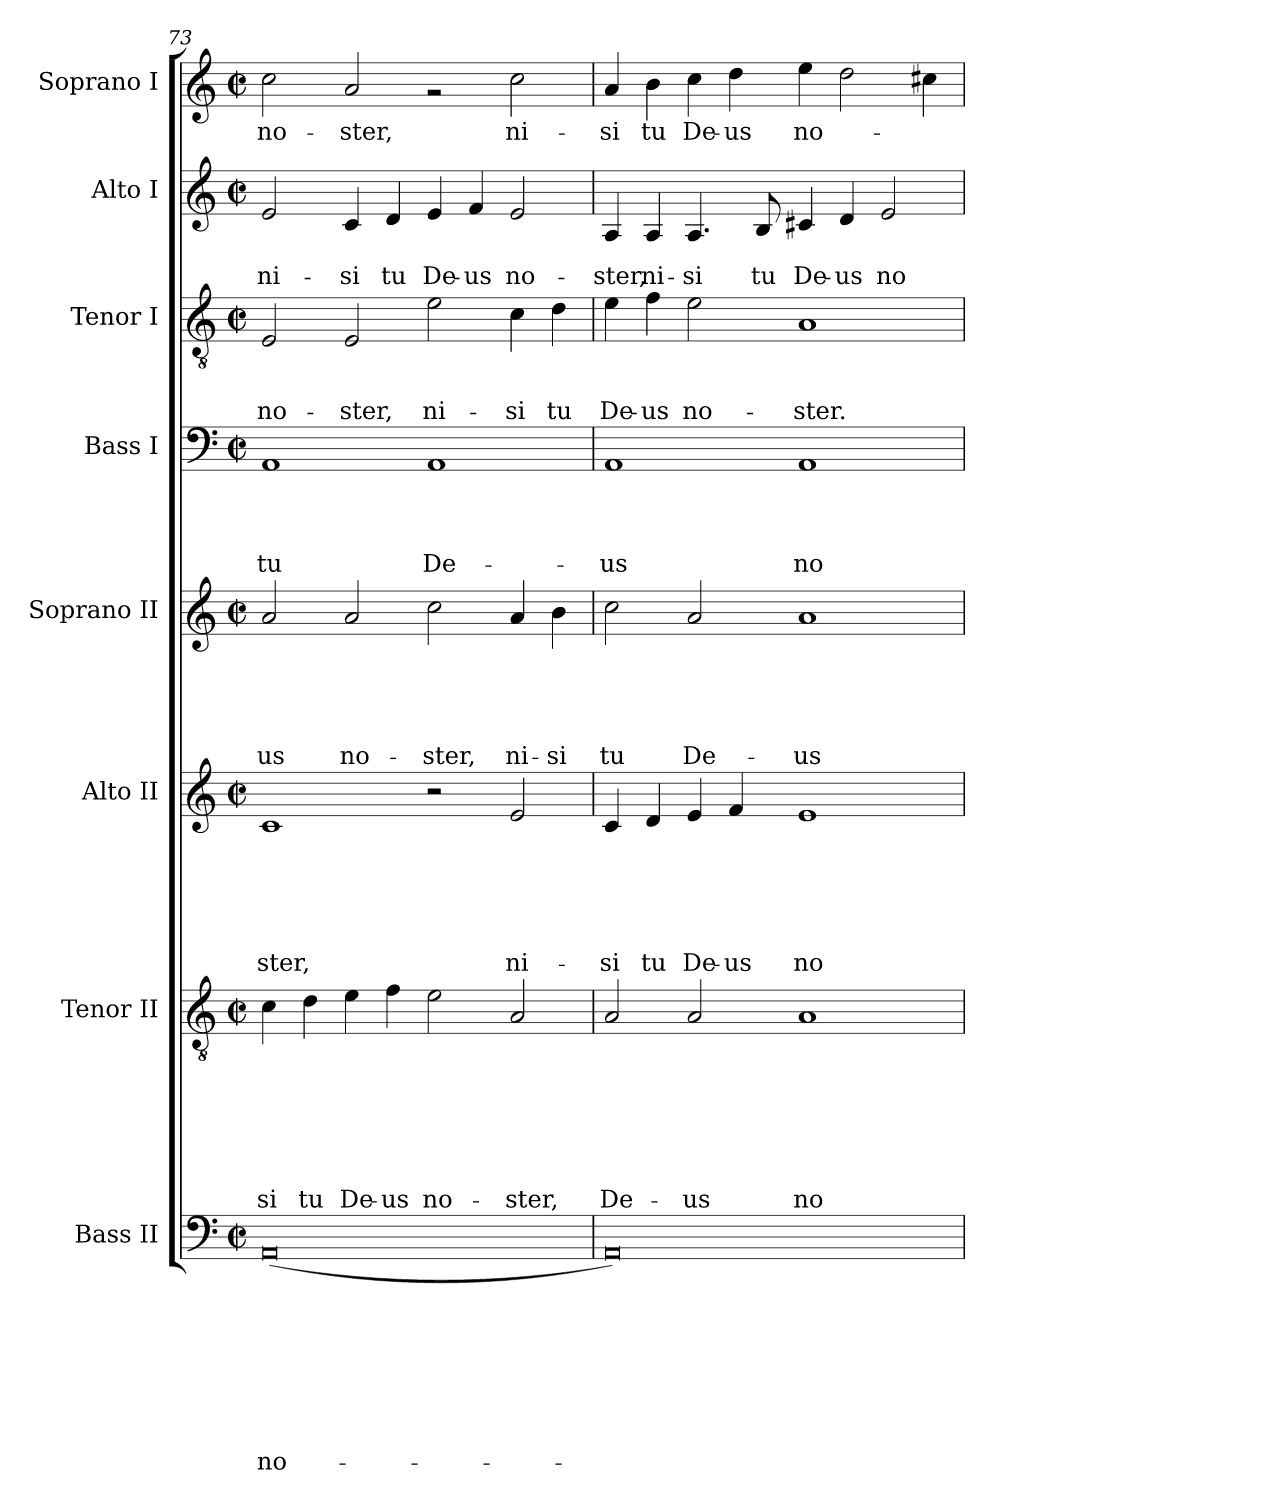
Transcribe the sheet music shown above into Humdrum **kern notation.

**kern	**text	**text	**text	**text	**text	**text	**text	**text	**kern	**text	**text	**text	**text	**text	**text	**text	**kern	**text	**text	**text	**text	**text	**text	**kern	**text	**text	**text	**text	**text	**kern	**text	**text	**text	**text	**kern	**text	**text	**text	**kern	**text	**text	**kern	**text
*part8	*part8	*part8	*part8	*part8	*part8	*part8	*part8	*part8	*part7	*part7	*part7	*part7	*part7	*part7	*part7	*part7	*part6	*part6	*part6	*part6	*part6	*part6	*part6	*part5	*part5	*part5	*part5	*part5	*part5	*part4	*part4	*part4	*part4	*part4	*part3	*part3	*part3	*part3	*part2	*part2	*part2	*part1	*part1
*staff8	*staff8	*staff8	*staff8	*staff8	*staff8	*staff8	*staff8	*staff8	*staff7	*staff7	*staff7	*staff7	*staff7	*staff7	*staff7	*staff7	*staff6	*staff6	*staff6	*staff6	*staff6	*staff6	*staff6	*staff5	*staff5	*staff5	*staff5	*staff5	*staff5	*staff4	*staff4	*staff4	*staff4	*staff4	*staff3	*staff3	*staff3	*staff3	*staff2	*staff2	*staff2	*staff1	*staff1
*I"Bass II	*	*	*	*	*	*	*	*	*I"Tenor II	*	*	*	*	*	*	*	*I"Alto II	*	*	*	*	*	*	*I"Soprano II	*	*	*	*	*	*I"Bass I	*	*	*	*	*I"Tenor I	*	*	*	*I"Alto I	*	*	*I"Soprano I	*
!!LO:LB:g=z
*clefF4	*	*	*	*	*	*	*	*	*clefGv2	*	*	*	*	*	*	*	*clefG2	*	*	*	*	*	*	*clefG2	*	*	*	*	*	*clefF4	*	*	*	*	*clefGv2	*	*	*	*clefG2	*	*	*clefG2	*
*k[]	*	*	*	*	*	*	*	*	*k[]	*	*	*	*	*	*	*	*k[]	*	*	*	*	*	*	*k[]	*	*	*	*	*	*k[]	*	*	*	*	*k[]	*	*	*	*k[]	*	*	*k[]	*
*C:	*	*	*	*	*	*	*	*	*C:	*	*	*	*	*	*	*	*C:	*	*	*	*	*	*	*C:	*	*	*	*	*	*C:	*	*	*	*	*C:	*	*	*	*C:	*	*	*C:	*
*M2/2	*	*	*	*	*	*	*	*	*M2/2	*	*	*	*	*	*	*	*M2/2	*	*	*	*	*	*	*M2/2	*	*	*	*	*	*M2/2	*	*	*	*	*M2/2	*	*	*	*M2/2	*	*	*M2/2	*
*met(c|)	*	*	*	*	*	*	*	*	*met(c|)	*	*	*	*	*	*	*	*met(c|)	*	*	*	*	*	*	*met(c|)	*	*	*	*	*	*met(c|)	*	*	*	*	*met(c|)	*	*	*	*met(c|)	*	*	*met(c|)	*
=73	=73	=73	=73	=73	=73	=73	=73	=73	=73	=73	=73	=73	=73	=73	=73	=73	=73	=73	=73	=73	=73	=73	=73	=73	=73	=73	=73	=73	=73	=73	=73	=73	=73	=73	=73	=73	=73	=73	=73	=73	=73	=73	=73
!	!	!	!	!	!	!	!	!LO:LY:b	!	!	!	!	!	!	!	!LO:LY:b	!	!	!	!	!	!	!LO:LY:b	!	!	!	!	!	!LO:LY:b	!	!	!	!	!LO:LY:b	!	!	!	!LO:LY:b	!	!	!LO:LY:b	!	!LO:LY:b
(<0AA	.	.	.	.	.	.	.	no-	4c\	.	.	.	.	.	.	-si	1c	.	.	.	.	.	-ster,	2a/	.	.	.	.	-us	1AA	.	.	.	tu	2E/	.	.	no-	2e/	.	ni-	2cc\	no-
!	!	!	!	!	!	!	!	!	!	!	!	!	!	!	!	!LO:LY:b	!	!	!	!	!	!	!	!	!	!	!	!	!	!	!	!	!	!	!	!	!	!	!	!	!	!	!
.	.	.	.	.	.	.	.	.	4d\	.	.	.	.	.	.	tu	.	.	.	.	.	.	.	.	.	.	.	.	.	.	.	.	.	.	.	.	.	.	.	.	.	.	.
!	!	!	!	!	!	!	!	!	!	!	!	!	!	!	!	!LO:LY:b	!	!	!	!	!	!	!	!	!	!	!	!	!LO:LY:b	!	!	!	!	!	!	!	!	!LO:LY:b	!	!	!LO:LY:b	!	!LO:LY:b
.	.	.	.	.	.	.	.	.	4e\	.	.	.	.	.	.	De-	.	.	.	.	.	.	.	2a/	.	.	.	.	no-	.	.	.	.	.	2E/	.	.	-ster,	4c/	.	-si	2a/	-ster,
!	!	!	!	!	!	!	!	!	!	!	!	!	!	!	!	!LO:LY:b	!	!	!	!	!	!	!	!	!	!	!	!	!	!	!	!	!	!	!	!	!	!	!	!	!LO:LY:b	!	!
.	.	.	.	.	.	.	.	.	4f\	.	.	.	.	.	.	-us	.	.	.	.	.	.	.	.	.	.	.	.	.	.	.	.	.	.	.	.	.	.	4d/	.	tu	.	.
!	!	!	!	!	!	!	!	!	!	!	!	!	!	!	!	!LO:LY:b	!	!	!	!	!	!	!	!	!	!	!	!	!LO:LY:b	!	!	!	!	!LO:LY:b	!	!	!	!LO:LY:b	!	!	!LO:LY:b	!	!
.	.	.	.	.	.	.	.	.	2e\	.	.	.	.	.	.	no-	2r	.	.	.	.	.	.	2cc\	.	.	.	.	-ster,	1AA	.	.	.	De-	2e\	.	.	ni-	4e/	.	De-	2rg	.
!	!	!	!	!	!	!	!	!	!	!	!	!	!	!	!	!	!	!	!	!	!	!	!	!	!	!	!	!	!	!	!	!	!	!	!	!	!	!	!	!	!LO:LY:b	!	!
.	.	.	.	.	.	.	.	.	.	.	.	.	.	.	.	.	.	.	.	.	.	.	.	.	.	.	.	.	.	.	.	.	.	.	.	.	.	.	4f/	.	-us	.	.
!	!	!	!	!	!	!	!	!	!	!	!	!	!	!	!	!LO:LY:b	!	!	!	!	!	!	!LO:LY:b	!	!	!	!	!	!LO:LY:b	!	!	!	!	!	!	!	!	!LO:LY:b	!	!	!LO:LY:b	!	!LO:LY:b
.	.	.	.	.	.	.	.	.	2A/	.	.	.	.	.	.	-ster,	2e/	.	.	.	.	.	ni-	4a/	.	.	.	.	ni-	.	.	.	.	.	4c\	.	.	-si	2e/	.	no-	2cc\	ni-
!	!	!	!	!	!	!	!	!	!	!	!	!	!	!	!	!	!	!	!	!	!	!	!	!	!	!	!	!	!LO:LY:b	!	!	!	!	!	!	!	!	!LO:LY:b	!	!	!	!	!
.	.	.	.	.	.	.	.	.	.	.	.	.	.	.	.	.	.	.	.	.	.	.	.	4b\	.	.	.	.	-si	.	.	.	.	.	4d\	.	.	tu	.	.	.	.	.
=74	=74	=74	=74	=74	=74	=74	=74	=74	=74	=74	=74	=74	=74	=74	=74	=74	=74	=74	=74	=74	=74	=74	=74	=74	=74	=74	=74	=74	=74	=74	=74	=74	=74	=74	=74	=74	=74	=74	=74	=74	=74	=74	=74
!	!	!	!	!	!	!	!	!	!	!	!	!	!	!	!	!LO:LY:b	!	!	!	!	!	!	!LO:LY:b	!	!	!	!	!	!LO:LY:b	!	!	!	!	!LO:LY:b	!	!	!	!LO:LY:b	!	!	!LO:LY:b	!	!LO:LY:b
0AA)	.	.	.	.	.	.	.	.	2A/	.	.	.	.	.	.	De-	4c/	.	.	.	.	.	-si	2cc\	.	.	.	.	tu	1AA	.	.	.	-us	4e\	.	.	De-	4A/	.	-ster,	4a/	-si
!	!	!	!	!	!	!	!	!	!	!	!	!	!	!	!	!	!	!	!	!	!	!	!LO:LY:b	!	!	!	!	!	!	!	!	!	!	!	!	!	!	!LO:LY:b	!	!	!LO:LY:b	!	!LO:LY:b
.	.	.	.	.	.	.	.	.	.	.	.	.	.	.	.	.	4d/	.	.	.	.	.	tu	.	.	.	.	.	.	.	.	.	.	.	4f\	.	.	-us	4A/	.	ni-	4b\	tu
!	!	!	!	!	!	!	!	!	!	!	!	!	!	!	!	!LO:LY:b	!	!	!	!	!	!	!LO:LY:b	!	!	!	!	!	!LO:LY:b	!	!	!	!	!	!	!	!	!LO:LY:b	!	!	!LO:LY:b	!	!LO:LY:b
.	.	.	.	.	.	.	.	.	2A/	.	.	.	.	.	.	-us	4e/	.	.	.	.	.	De-	2a/	.	.	.	.	De-	.	.	.	.	.	2e\	.	.	no-	4.A/	.	-si	4cc\	De-
!	!	!	!	!	!	!	!	!	!	!	!	!	!	!	!	!	!	!	!	!	!	!	!LO:LY:b	!	!	!	!	!	!	!	!	!	!	!	!	!	!	!	!	!	!	!	!LO:LY:b
.	.	.	.	.	.	.	.	.	.	.	.	.	.	.	.	.	4f/	.	.	.	.	.	-us	.	.	.	.	.	.	.	.	.	.	.	.	.	.	.	.	.	.	4dd\	-us
!	!	!	!	!	!	!	!	!	!	!	!	!	!	!	!	!	!	!	!	!	!	!	!	!	!	!	!	!	!	!	!	!	!	!	!	!	!	!	!	!	!LO:LY:b	!	!
.	.	.	.	.	.	.	.	.	.	.	.	.	.	.	.	.	.	.	.	.	.	.	.	.	.	.	.	.	.	.	.	.	.	.	.	.	.	.	8B/	.	tu	.	.
!	!	!	!	!	!	!	!	!	!	!	!	!	!	!	!	!LO:LY:b	!	!	!	!	!	!	!LO:LY:b	!	!	!	!	!	!LO:LY:b	!	!	!	!	!LO:LY:b	!	!	!	!LO:LY:b	!	!	!LO:LY:b	!	!LO:LY:b
.	.	.	.	.	.	.	.	.	1A	.	.	.	.	.	.	no-	1e	.	.	.	.	.	no-	1a	.	.	.	.	-us	1AA	.	.	.	no-	1A	.	.	-ster.	4c#X/	.	De-	4ee\	no-
!	!	!	!	!	!	!	!	!	!	!	!	!	!	!	!	!	!	!	!	!	!	!	!	!	!	!	!	!	!	!	!	!	!	!	!	!	!	!	!	!	!LO:LY:b	!	!
.	.	.	.	.	.	.	.	.	.	.	.	.	.	.	.	.	.	.	.	.	.	.	.	.	.	.	.	.	.	.	.	.	.	.	.	.	.	.	4d/	.	-us	2dd\	.
!	!	!	!	!	!	!	!	!	!	!	!	!	!	!	!	!	!	!	!	!	!	!	!	!	!	!	!	!	!	!	!	!	!	!	!	!	!	!	!	!	!LO:LY:b	!	!
.	.	.	.	.	.	.	.	.	.	.	.	.	.	.	.	.	.	.	.	.	.	.	.	.	.	.	.	.	.	.	.	.	.	.	.	.	.	.	2e/	.	no-	.	.
.	.	.	.	.	.	.	.	.	.	.	.	.	.	.	.	.	.	.	.	.	.	.	.	.	.	.	.	.	.	.	.	.	.	.	.	.	.	.	.	.	.	4cc#X\	.
=	=	=	=	=	=	=	=	=	=	=	=	=	=	=	=	=	=	=	=	=	=	=	=	=	=	=	=	=	=	=	=	=	=	=	=	=	=	=	=	=	=	=	=
*-	*-	*-	*-	*-	*-	*-	*-	*-	*-	*-	*-	*-	*-	*-	*-	*-	*-	*-	*-	*-	*-	*-	*-	*-	*-	*-	*-	*-	*-	*-	*-	*-	*-	*-	*-	*-	*-	*-	*-	*-	*-	*-	*-
